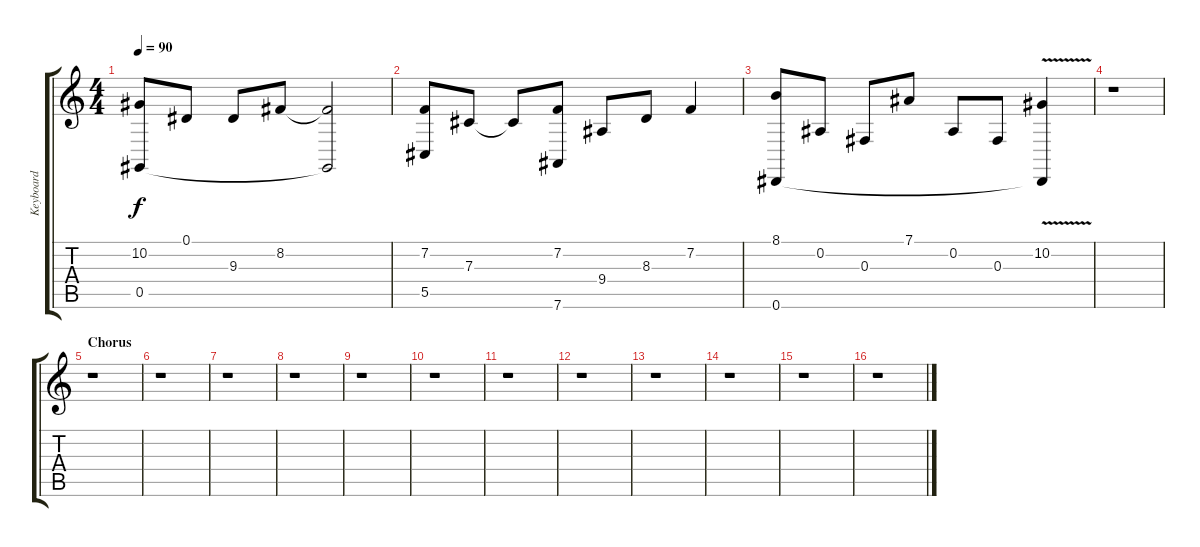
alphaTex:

\track ("Keyboard" "Keyboard") {instrument orchestralharp}
\staff {score tabs}
\tuning (Eb4 Bb3 Gb3 Db3 Ab2 Eb2) {hide}
\ts (4 4)
\tempo 90
\clef g2
\ks c
(10.2 0.5).8{dy f} 0.1.8 9.3.8 8.2.8 (8.2{t} 0.5{t}).2 |
(7.2 5.5).8 7.3.8 7.3{t}.8 (7.2 7.6).8 9.4.8 8.3.8 7.2.4 |
(8.1 0.6).8 0.2.8 0.3.8 7.1.8 0.2.8 0.3.8 (10.2{v} 0.6{t}).4 |
r.1 |
\section ("" "Chorus")
r.1 |
r.1 |
r.1 |
r.1 |
r.1 |
r.1 |
r.1 |
r.1 |
r.1 |
r.1 |
r.1 |
r.1
